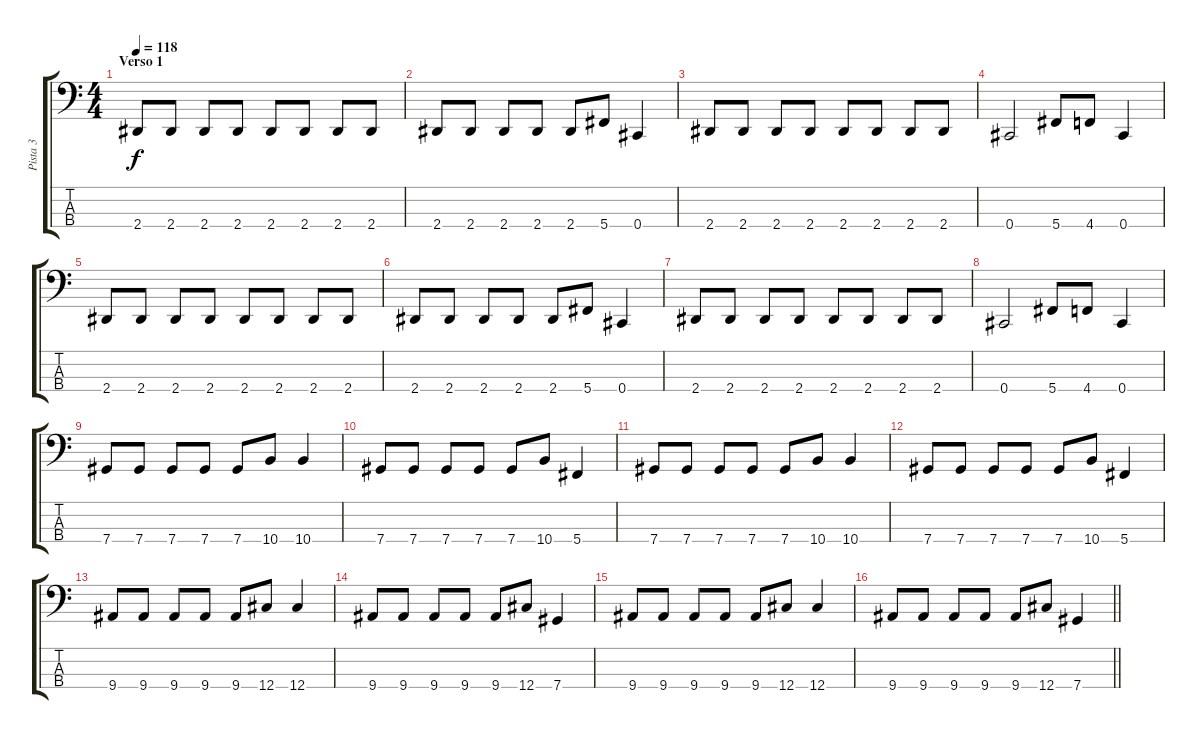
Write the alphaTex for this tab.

\track ("Pista 3" "Pista 3") {instrument electricbasspick}
\staff {score tabs}
\tuning (Gb2 Db2 Ab1 Db1) {hide}
\ts (4 4)
\section ("" "Verso 1")
\tempo 118
\clef f4
\ks c
2.4.8{dy f} 2.4.8 2.4.8 2.4.8 2.4.8 2.4.8 2.4.8 2.4.8 |
2.4.8 2.4.8 2.4.8 2.4.8 2.4.8 5.4.8 0.4.4 |
2.4.8 2.4.8 2.4.8 2.4.8 2.4.8 2.4.8 2.4.8 2.4.8 |
0.4.2 5.4.8 4.4.8 0.4.4 |
2.4.8 2.4.8 2.4.8 2.4.8 2.4.8 2.4.8 2.4.8 2.4.8 |
2.4.8 2.4.8 2.4.8 2.4.8 2.4.8 5.4.8 0.4.4 |
2.4.8 2.4.8 2.4.8 2.4.8 2.4.8 2.4.8 2.4.8 2.4.8 |
0.4.2 5.4.8 4.4.8 0.4.4 |
7.4.8 7.4.8 7.4.8 7.4.8 7.4.8 10.4.8 10.4.4 |
7.4.8 7.4.8 7.4.8 7.4.8 7.4.8 10.4.8 5.4.4 |
7.4.8 7.4.8 7.4.8 7.4.8 7.4.8 10.4.8 10.4.4 |
7.4.8 7.4.8 7.4.8 7.4.8 7.4.8 10.4.8 5.4.4 |
9.4.8 9.4.8 9.4.8 9.4.8 9.4.8 12.4.8 12.4.4 |
9.4.8 9.4.8 9.4.8 9.4.8 9.4.8 12.4.8 7.4.4 |
9.4.8 9.4.8 9.4.8 9.4.8 9.4.8 12.4.8 12.4.4 |
\barLineRight lightlight
9.4.8 9.4.8 9.4.8 9.4.8 9.4.8 12.4.8 7.4.4
